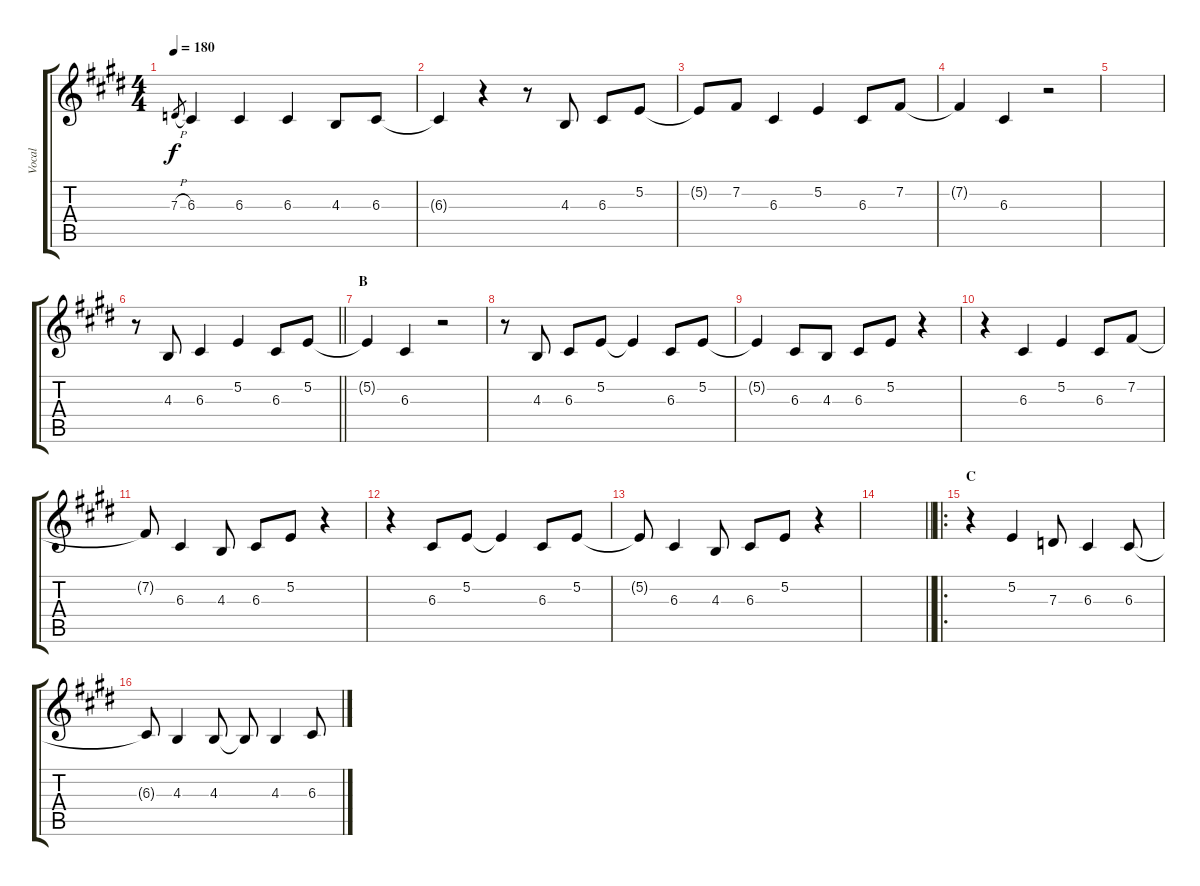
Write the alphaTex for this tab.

\track ("Vocal" "Vocal") {instrument clarinet}
\staff {score tabs}
\tuning (E4 B3 G3 D3 A2 E2) {hide}
\ts (4 4)
\tempo 180
\clef g2
\ks e
7.3{h}.8{gr dy f} 6.3.4 6.3.4 6.3.4 4.3.8 6.3.8 |
6.3{t}.4 r.4 r.8 4.3.8 6.3.8 5.2.8 |
5.2{t}.8 7.2.8 6.3.4 5.2.4 6.3.8 7.2.8 |
7.2{t}.4 6.3.4 r.2 |
|
\barLineRight lightlight
r.8 4.3.8 6.3.4 5.2.4 6.3.8 5.2.8 |
\section ("" "B")
5.2{t}.4 6.3.4 r.2 |
r.8 4.3.8 6.3.8 5.2.8 5.2{t}.4 6.3.8 5.2.8 |
5.2{t}.4 6.3.8 4.3.8 6.3.8 5.2.8 r.4 |
r.4 6.3.4 5.2.4 6.3.8 7.2.8 |
7.2{t}.8 6.3.4 4.3.8 6.3.8 5.2.8 r.4 |
r.4 6.3.8 5.2.8 5.2{t}.4 6.3.8 5.2.8 |
5.2{t}.8 6.3.4 4.3.8 6.3.8 5.2.8 r.4 |
\barLineRight lightlight
|
\ro
\section ("" "C")
r.4 5.2.4 7.3.8 6.3.4 6.3.8 |
6.3{t}.8 4.3.4 4.3.8 4.3{t}.8 4.3.4 6.3.8
